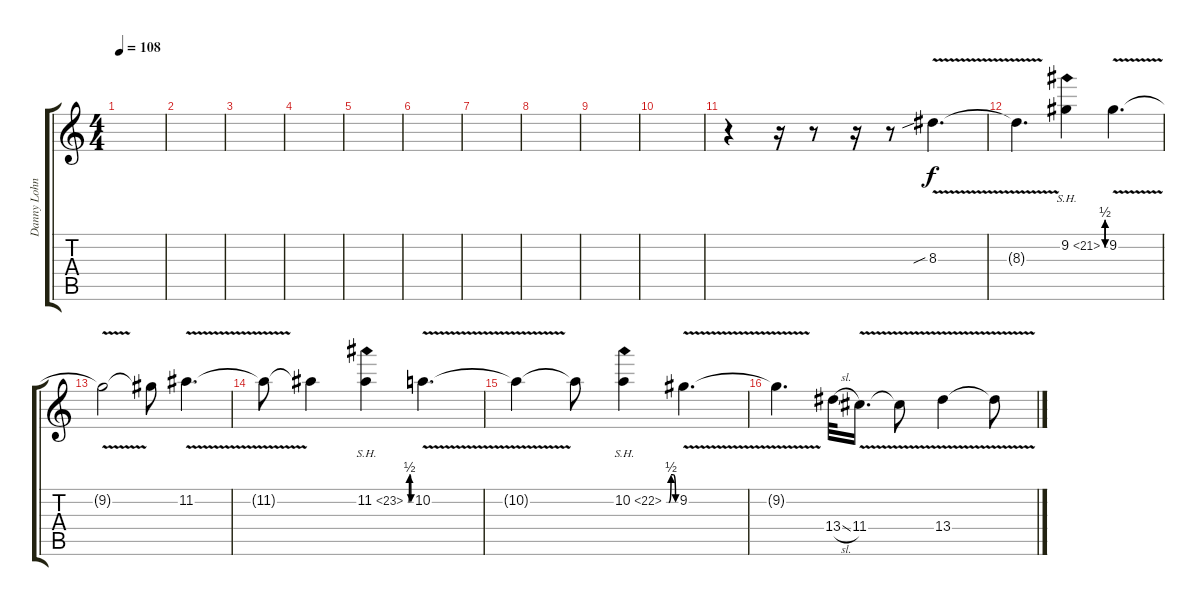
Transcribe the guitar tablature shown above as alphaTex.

\track ("Danny Lohner" "Danny Lohn") {instrument overdrivenguitar}
\staff {score tabs}
\tuning (E4 B3 G3 D3 A2 D2) {hide}
\ts (4 4)
\tempo 108
\clef g2
\ks c
|
|
|
|
|
|
|
|
|
|
r.4{volume 8} r.16 r.8 r.16 r.8 8.3{v sib}.4{d dy f} |
8.3{t}.4{d} 9.2{be (custom 0 0 15 0 30 2 45 2 60 0) sh 12}.4 9.2{v}.4{d} |
9.2{t}.2 9.2{t}.8 11.2{v}.4{d} |
11.2{t}.8 11.2{t}.4 11.2{be (custom 0 0 15 0 30 2 45 2 60 0) sh 12}.4 10.2{v}.4{d} |
10.2{t}.4 10.2{t}.8 10.2{be (custom 0 0 15 0 30 2 45 2 60 0) sh 12}.4 9.2{v}.4{d} |
9.2{t}.4{d} 13.4{sl}.32 11.4{v}.16{d} 11.4{t}.8 13.4{v}.4 13.4{t}.8
